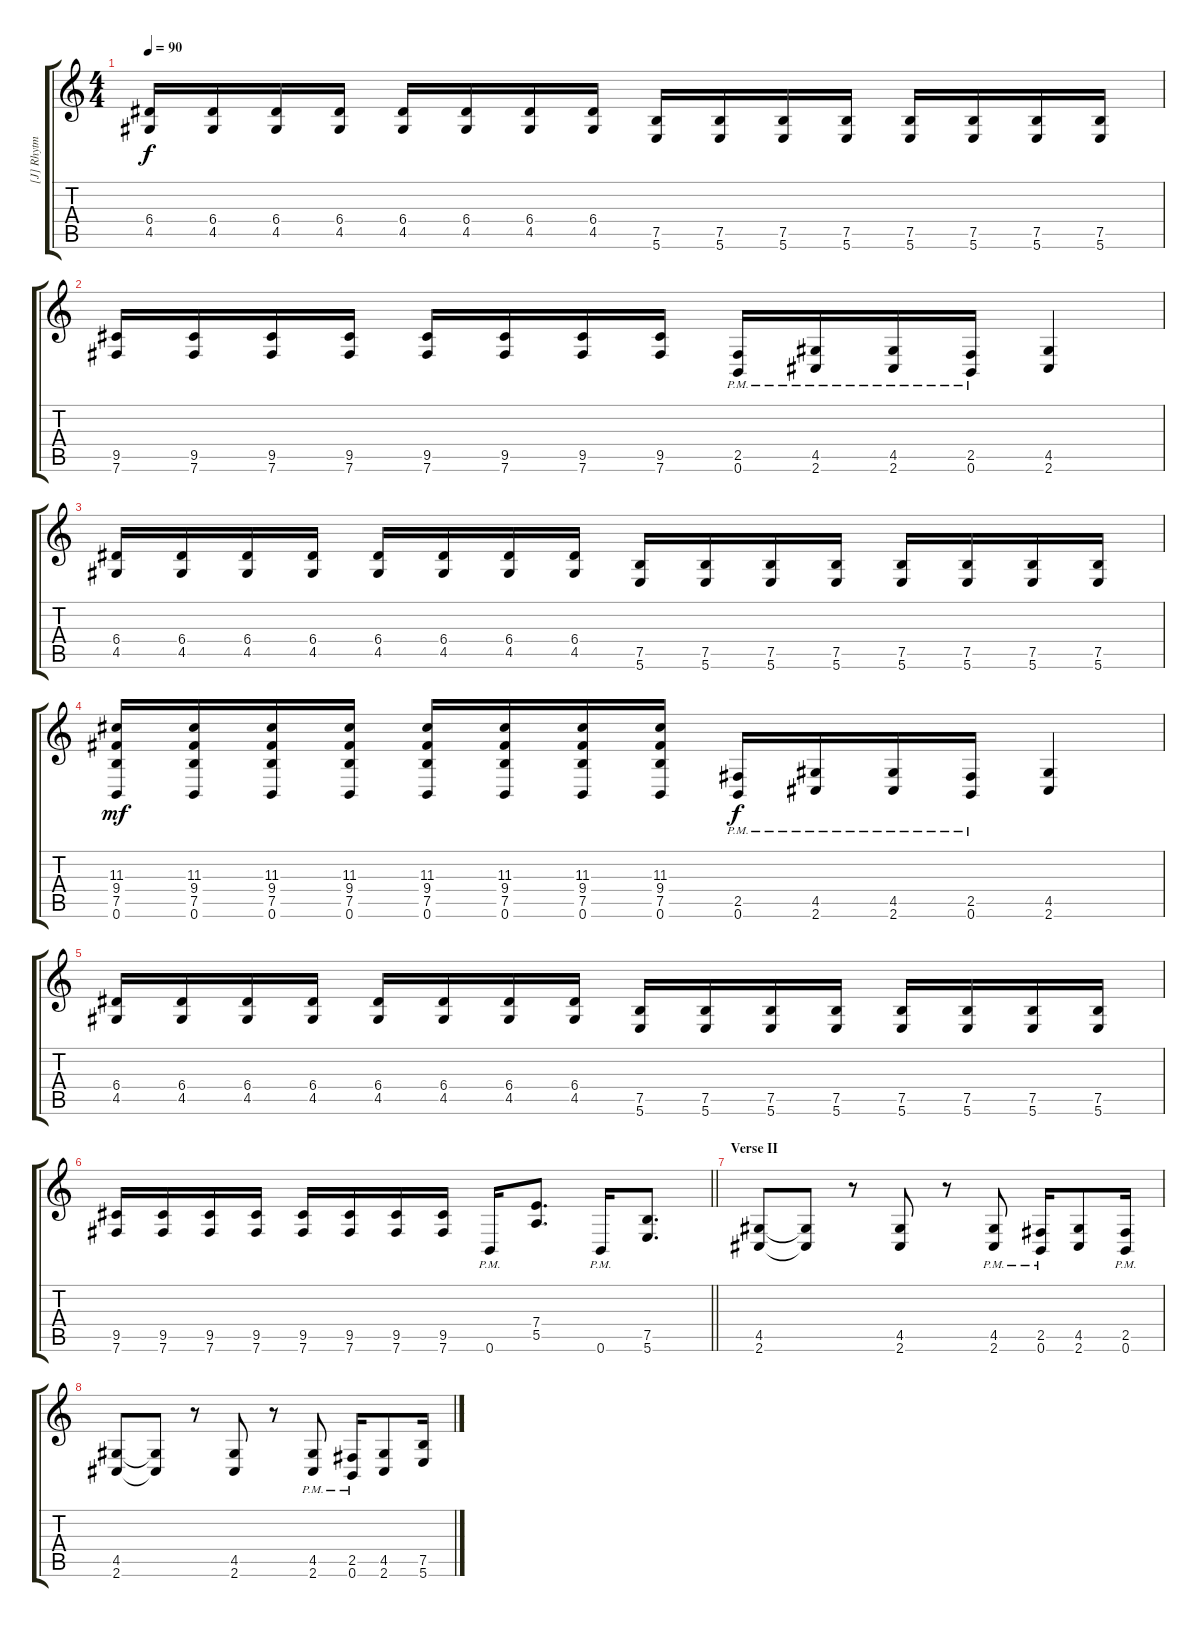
\track ("[J] Rhytm Guitar I (Jay)" "[J] Rhytm ") {instrument distortionguitar}
\staff {score tabs}
\tuning (B3 Gb3 D3 A2 E2 B1) {hide}
\ts (4 4)
\tempo 90
\clef g2
\ks c
(6.4 4.5).16{dy f} (6.4 4.5).16 (6.4 4.5).16 (6.4 4.5).16 (6.4 4.5).16 (6.4 4.5).16 (6.4 4.5).16 (6.4 4.5).16 (7.5 5.6).16 (7.5 5.6).16 (7.5 5.6).16 (7.5 5.6).16 (7.5 5.6).16 (7.5 5.6).16 (7.5 5.6).16 (7.5 5.6).16 |
(9.5 7.6).16 (9.5 7.6).16 (9.5 7.6).16 (9.5 7.6).16 (9.5 7.6).16 (9.5 7.6).16 (9.5 7.6).16 (9.5 7.6).16 (2.5{pm} 0.6{pm}).16 (4.5{pm} 2.6{pm}).16 (4.5{pm} 2.6{pm}).16 (2.5{pm} 0.6{pm}).16 (4.5 2.6).4 |
(6.4 4.5).16 (6.4 4.5).16 (6.4 4.5).16 (6.4 4.5).16 (6.4 4.5).16 (6.4 4.5).16 (6.4 4.5).16 (6.4 4.5).16 (7.5 5.6).16 (7.5 5.6).16 (7.5 5.6).16 (7.5 5.6).16 (7.5 5.6).16 (7.5 5.6).16 (7.5 5.6).16 (7.5 5.6).16 |
(11.3 9.4 7.5 0.6).16{dy mf} (11.3 9.4 7.5 0.6).16 (11.3 9.4 7.5 0.6).16 (11.3 9.4 7.5 0.6).16 (11.3 9.4 7.5 0.6).16 (11.3 9.4 7.5 0.6).16 (11.3 9.4 7.5 0.6).16 (11.3 9.4 7.5 0.6).16 (2.5{pm} 0.6{pm}).16{dy f} (4.5{pm} 2.6{pm}).16 (4.5{pm} 2.6{pm}).16 (2.5{pm} 0.6{pm}).16 (4.5 2.6).4 |
(6.4 4.5).16 (6.4 4.5).16 (6.4 4.5).16 (6.4 4.5).16 (6.4 4.5).16 (6.4 4.5).16 (6.4 4.5).16 (6.4 4.5).16 (7.5 5.6).16 (7.5 5.6).16 (7.5 5.6).16 (7.5 5.6).16 (7.5 5.6).16 (7.5 5.6).16 (7.5 5.6).16 (7.5 5.6).16 |
\barLineRight lightlight
(9.5 7.6).16 (9.5 7.6).16 (9.5 7.6).16 (9.5 7.6).16 (9.5 7.6).16 (9.5 7.6).16 (9.5 7.6).16 (9.5 7.6).16 0.6{pm}.16 (7.4 5.5).8{d} 0.6{pm}.16 (7.5 5.6).8{d} |
\section ("" "Verse II")
(4.5 2.6).8 (4.5{t} 2.6{t}).8 r.8 (4.5 2.6).8 r.8 (4.5{pm} 2.6{pm}).8 (2.5{pm} 0.6{pm}).16 (4.5 2.6).8 (2.5{pm} 0.6{pm}).16 |
(4.5 2.6).8 (4.5{t} 2.6{t}).8 r.8 (4.5 2.6).8 r.8 (4.5{pm} 2.6{pm}).8 (2.5{pm} 0.6{pm}).16 (4.5 2.6).8 (7.5 5.6).16
